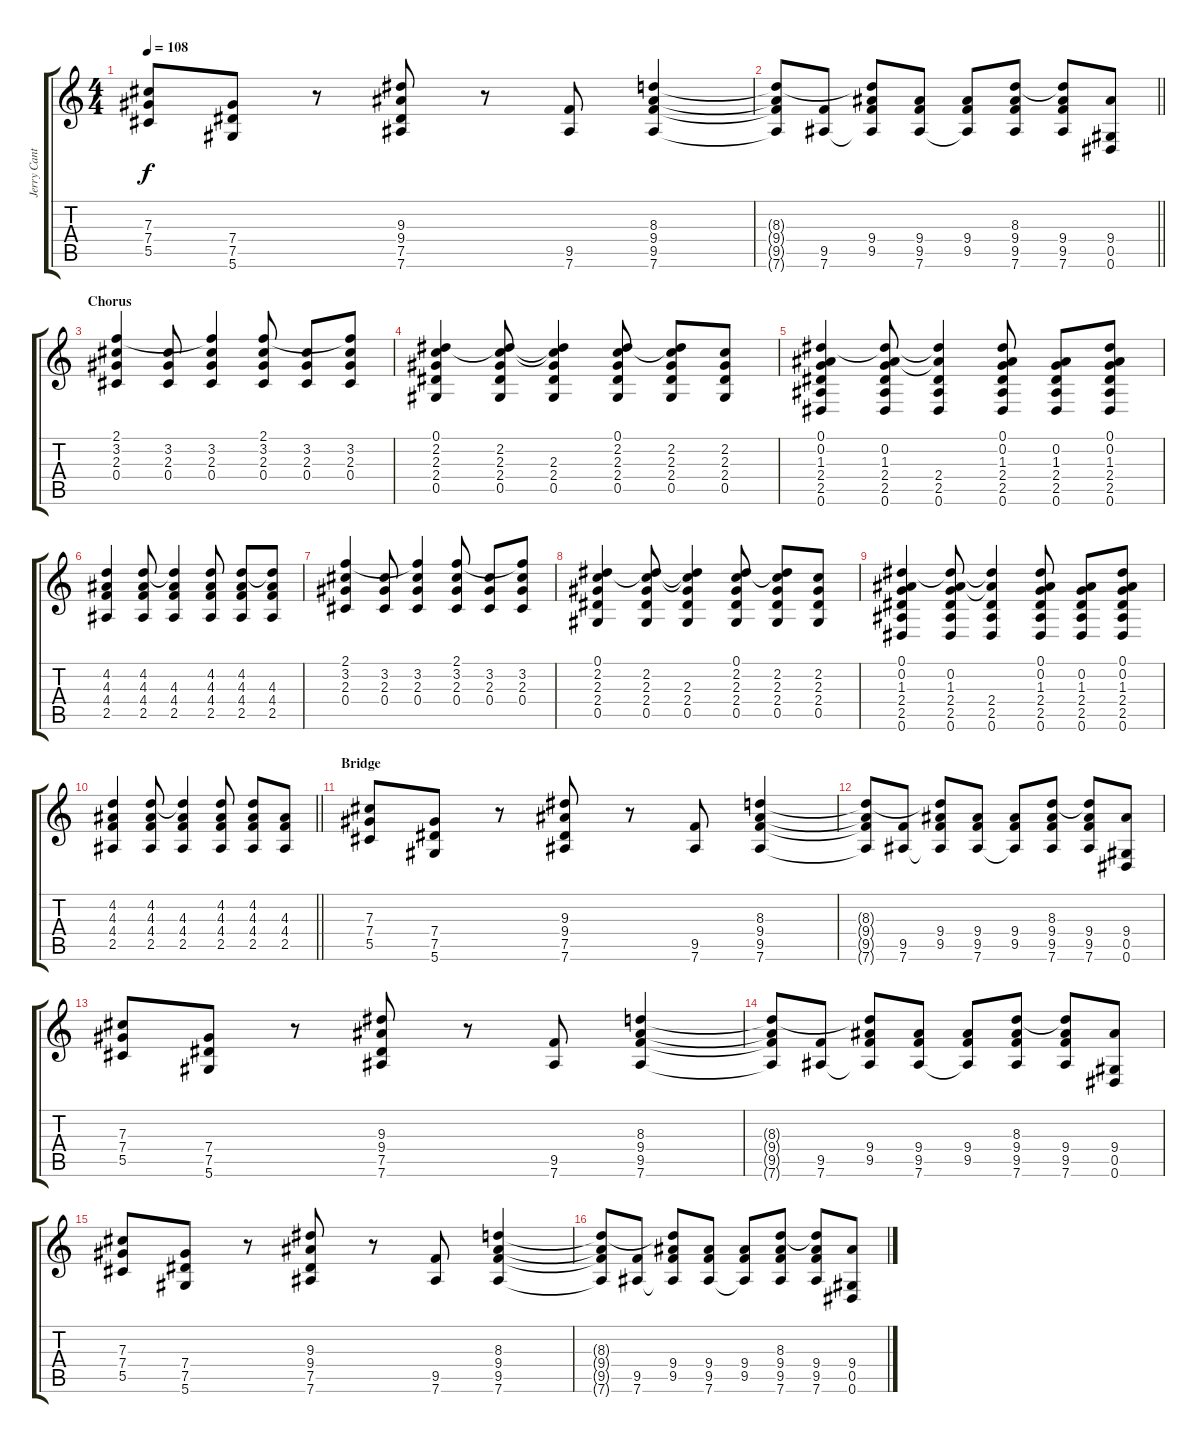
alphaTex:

\track ("Jerry Cantrell acoustic guitar" "Jerry Cant") {instrument acousticguitarsteel}
\staff {score tabs}
\tuning (Eb4 Bb3 Gb3 Db3 Ab2 Eb2) {hide}
\ts (4 4)
\tempo 108
\clef g2
\ks c
(7.3 7.4 5.5).8{dy f} (7.4 7.5 5.6).8 r.8 (9.3 9.4 7.5 7.6).8 r.8 (9.5 7.6).8 (8.3 9.4 9.5 7.6).4 |
\barLineRight lightlight
(8.3{t} 9.4{t} 9.5{t} 7.6{t}).8 (9.5 7.6).8 (8.3{t} 9.4 9.5 7.6{t}).8 (9.4 9.5 7.6).8 (9.4 9.5 7.6{t}).8 (8.3 9.4 9.5 7.6).8 (8.3{t} 9.4 9.5 7.6).8 (9.4 0.5 0.6).8 |
\section ("" "Chorus ")
(2.1 3.2 2.3 0.4).4 (3.2 2.3 0.4).8 (2.1{t} 3.2 2.3 0.4).4 (2.1 3.2 2.3 0.4).8 (3.2 2.3 0.4).8 (2.1{t} 3.2 2.3 0.4).8 |
(0.1 2.2 2.3 2.4 0.5).4 (0.1{t} 2.2 2.3 2.4 0.5).8 (0.1{t} 2.2{t} 2.3 2.4 0.5).4 (0.1 2.2 2.3 2.4 0.5).8 (0.1{t} 2.2 2.3 2.4 0.5).8 (2.2 2.3 2.4 0.5).8 |
(0.1 0.2 1.3 2.4 2.5 0.6).4 (0.1{t} 0.2 1.3 2.4 2.5 0.6).8 (0.1{t} 0.2{t} 2.4 2.5 0.6).4 (0.1 0.2 1.3 2.4 2.5 0.6).8 (0.2 1.3 2.4 2.5 0.6).8 (0.1 0.2 1.3 2.4 2.5 0.6).8 |
(4.2 4.3 4.4 2.5).4 (4.2 4.3 4.4 2.5).8 (4.2{t} 4.3 4.4 2.5).4 (4.2 4.3 4.4 2.5).8 (4.2 4.3 4.4 2.5).8 (4.2{t} 4.3 4.4 2.5).8 |
(2.1 3.2 2.3 0.4).4 (3.2 2.3 0.4).8 (2.1{t} 3.2 2.3 0.4).4 (2.1 3.2 2.3 0.4).8 (3.2 2.3 0.4).8 (2.1{t} 3.2 2.3 0.4).8 |
(0.1 2.2 2.3 2.4 0.5).4 (0.1{t} 2.2 2.3 2.4 0.5).8 (0.1{t} 2.2{t} 2.3 2.4 0.5).4 (0.1 2.2 2.3 2.4 0.5).8 (0.1{t} 2.2 2.3 2.4 0.5).8 (2.2 2.3 2.4 0.5).8 |
(0.1 0.2 1.3 2.4 2.5 0.6).4 (0.1{t} 0.2 1.3 2.4 2.5 0.6).8 (0.1{t} 0.2{t} 2.4 2.5 0.6).4 (0.1 0.2 1.3 2.4 2.5 0.6).8 (0.2 1.3 2.4 2.5 0.6).8 (0.1 0.2 1.3 2.4 2.5 0.6).8 |
\barLineRight lightlight
(4.2 4.3 4.4 2.5).4 (4.2 4.3 4.4 2.5).8 (4.2{t} 4.3 4.4 2.5).4 (4.2 4.3 4.4 2.5).8 (4.2 4.3 4.4 2.5).8 (4.3 4.4 2.5).8 |
\section ("" "Bridge")
(7.3 7.4 5.5).8 (7.4 7.5 5.6).8 r.8 (9.3 9.4 7.5 7.6).8 r.8 (9.5 7.6).8 (8.3 9.4 9.5 7.6).4 |
(8.3{t} 9.4{t} 9.5{t} 7.6{t}).8 (9.5 7.6).8 (8.3{t} 9.4 9.5 7.6{t}).8 (9.4 9.5 7.6).8 (9.4 9.5 7.6{t}).8 (8.3 9.4 9.5 7.6).8 (8.3{t} 9.4 9.5 7.6).8 (9.4 0.5 0.6).8 |
(7.3 7.4 5.5).8 (7.4 7.5 5.6).8 r.8 (9.3 9.4 7.5 7.6).8 r.8 (9.5 7.6).8 (8.3 9.4 9.5 7.6).4 |
(8.3{t} 9.4{t} 9.5{t} 7.6{t}).8 (9.5 7.6).8 (8.3{t} 9.4 9.5 7.6{t}).8 (9.4 9.5 7.6).8 (9.4 9.5 7.6{t}).8 (8.3 9.4 9.5 7.6).8 (8.3{t} 9.4 9.5 7.6).8 (9.4 0.5 0.6).8 |
(7.3 7.4 5.5).8 (7.4 7.5 5.6).8 r.8 (9.3 9.4 7.5 7.6).8 r.8 (9.5 7.6).8 (8.3 9.4 9.5 7.6).4 |
(8.3{t} 9.4{t} 9.5{t} 7.6{t}).8 (9.5 7.6).8 (8.3{t} 9.4 9.5 7.6{t}).8 (9.4 9.5 7.6).8 (9.4 9.5 7.6{t}).8 (8.3 9.4 9.5 7.6).8 (8.3{t} 9.4 9.5 7.6).8 (9.4 0.5 0.6).8
